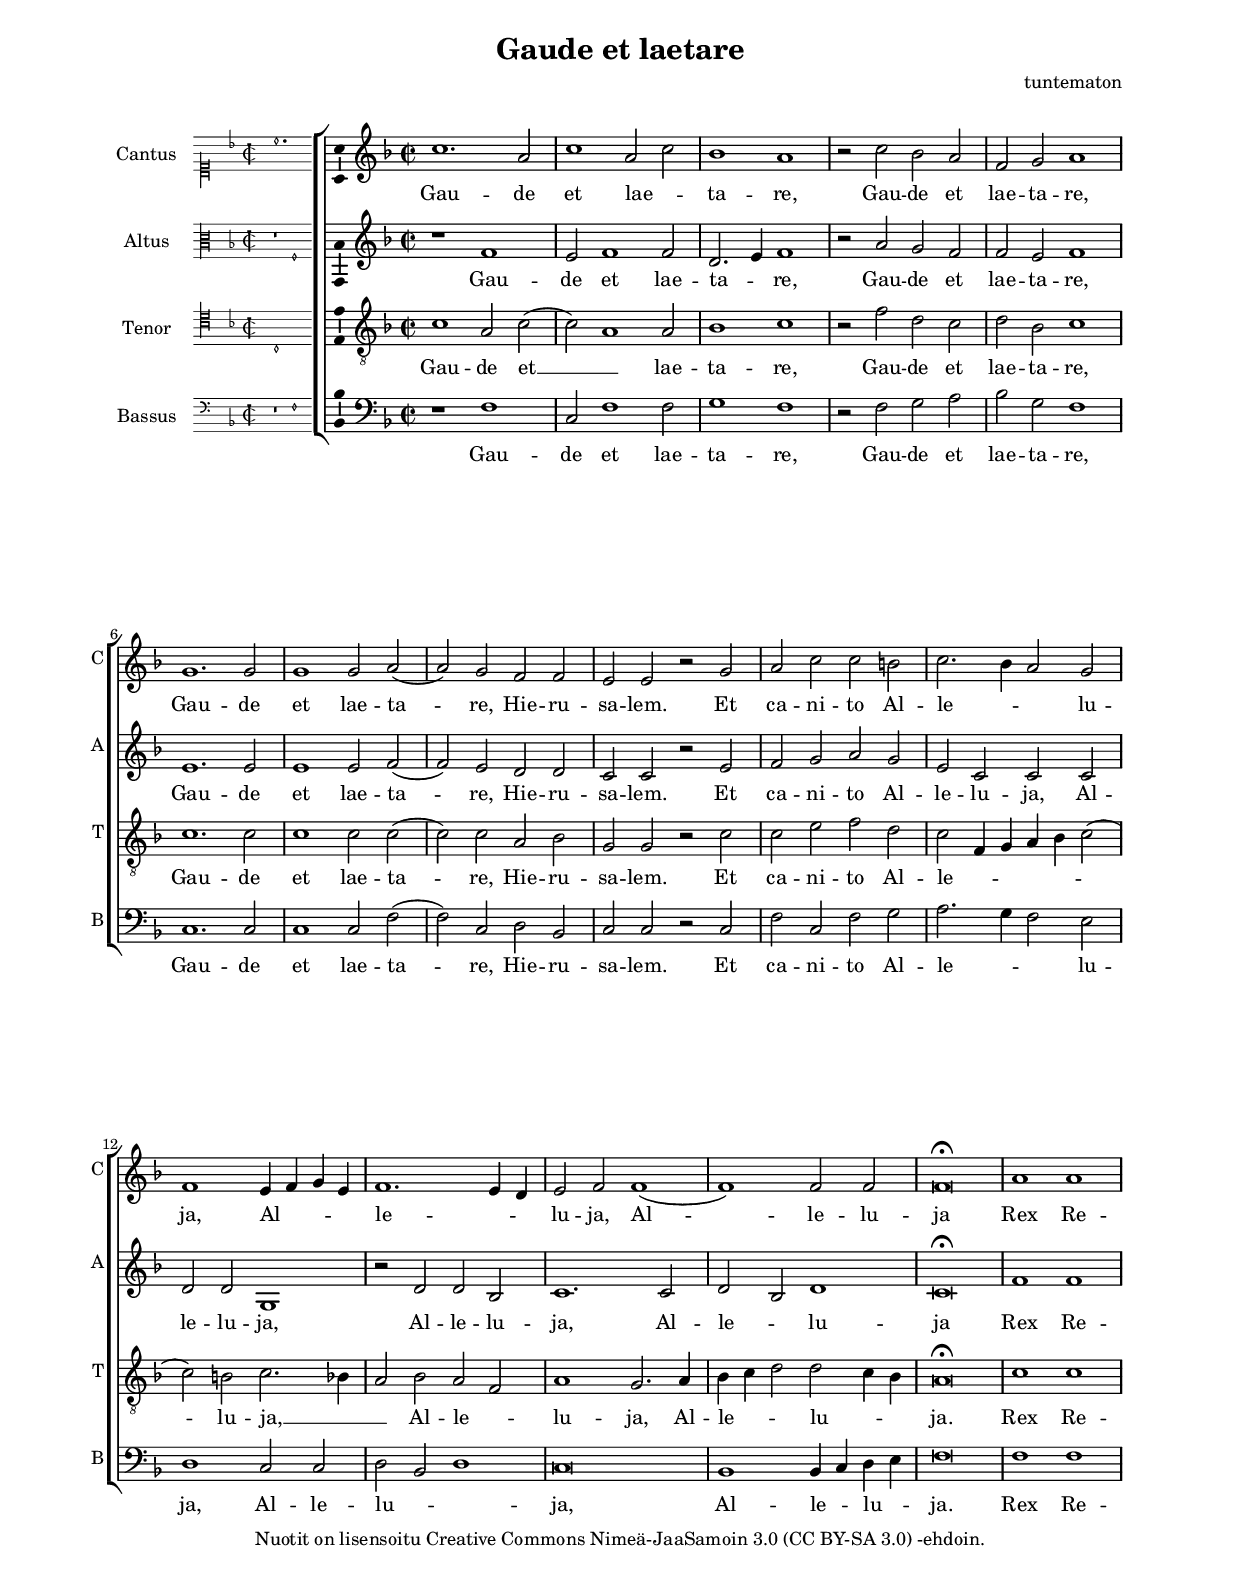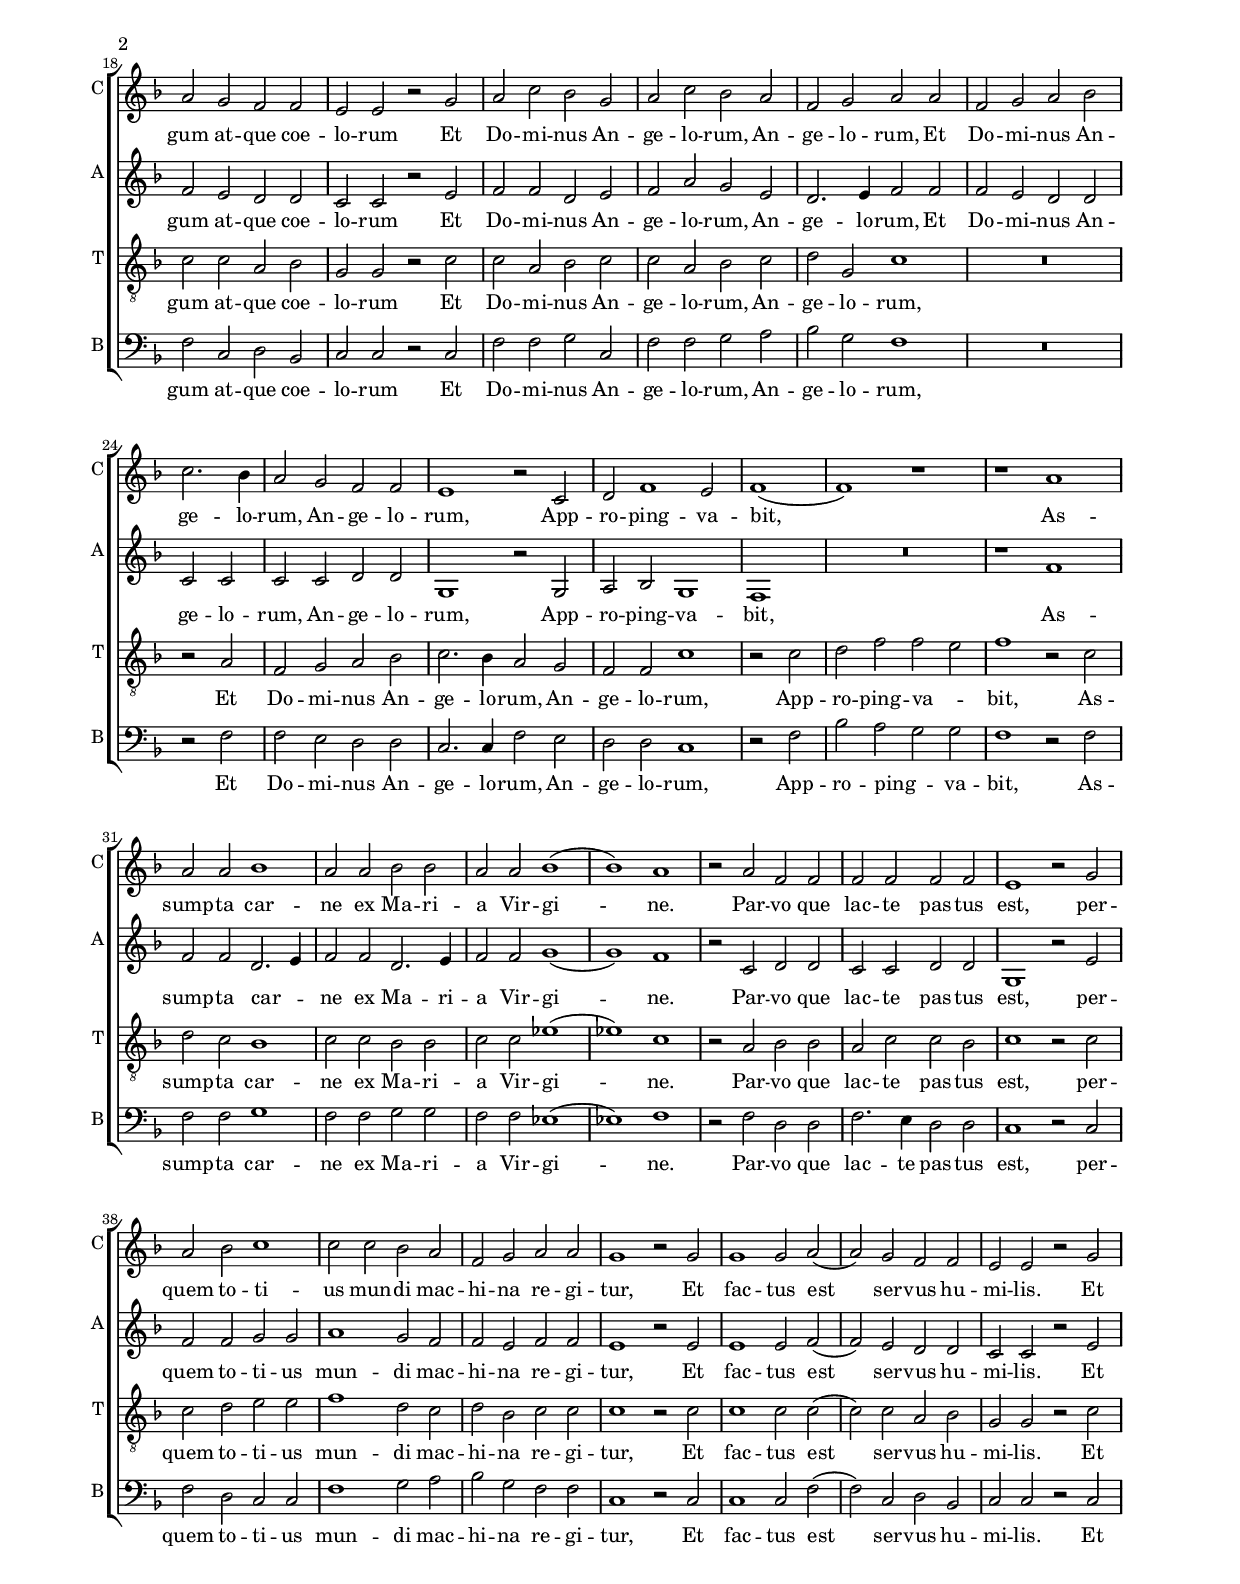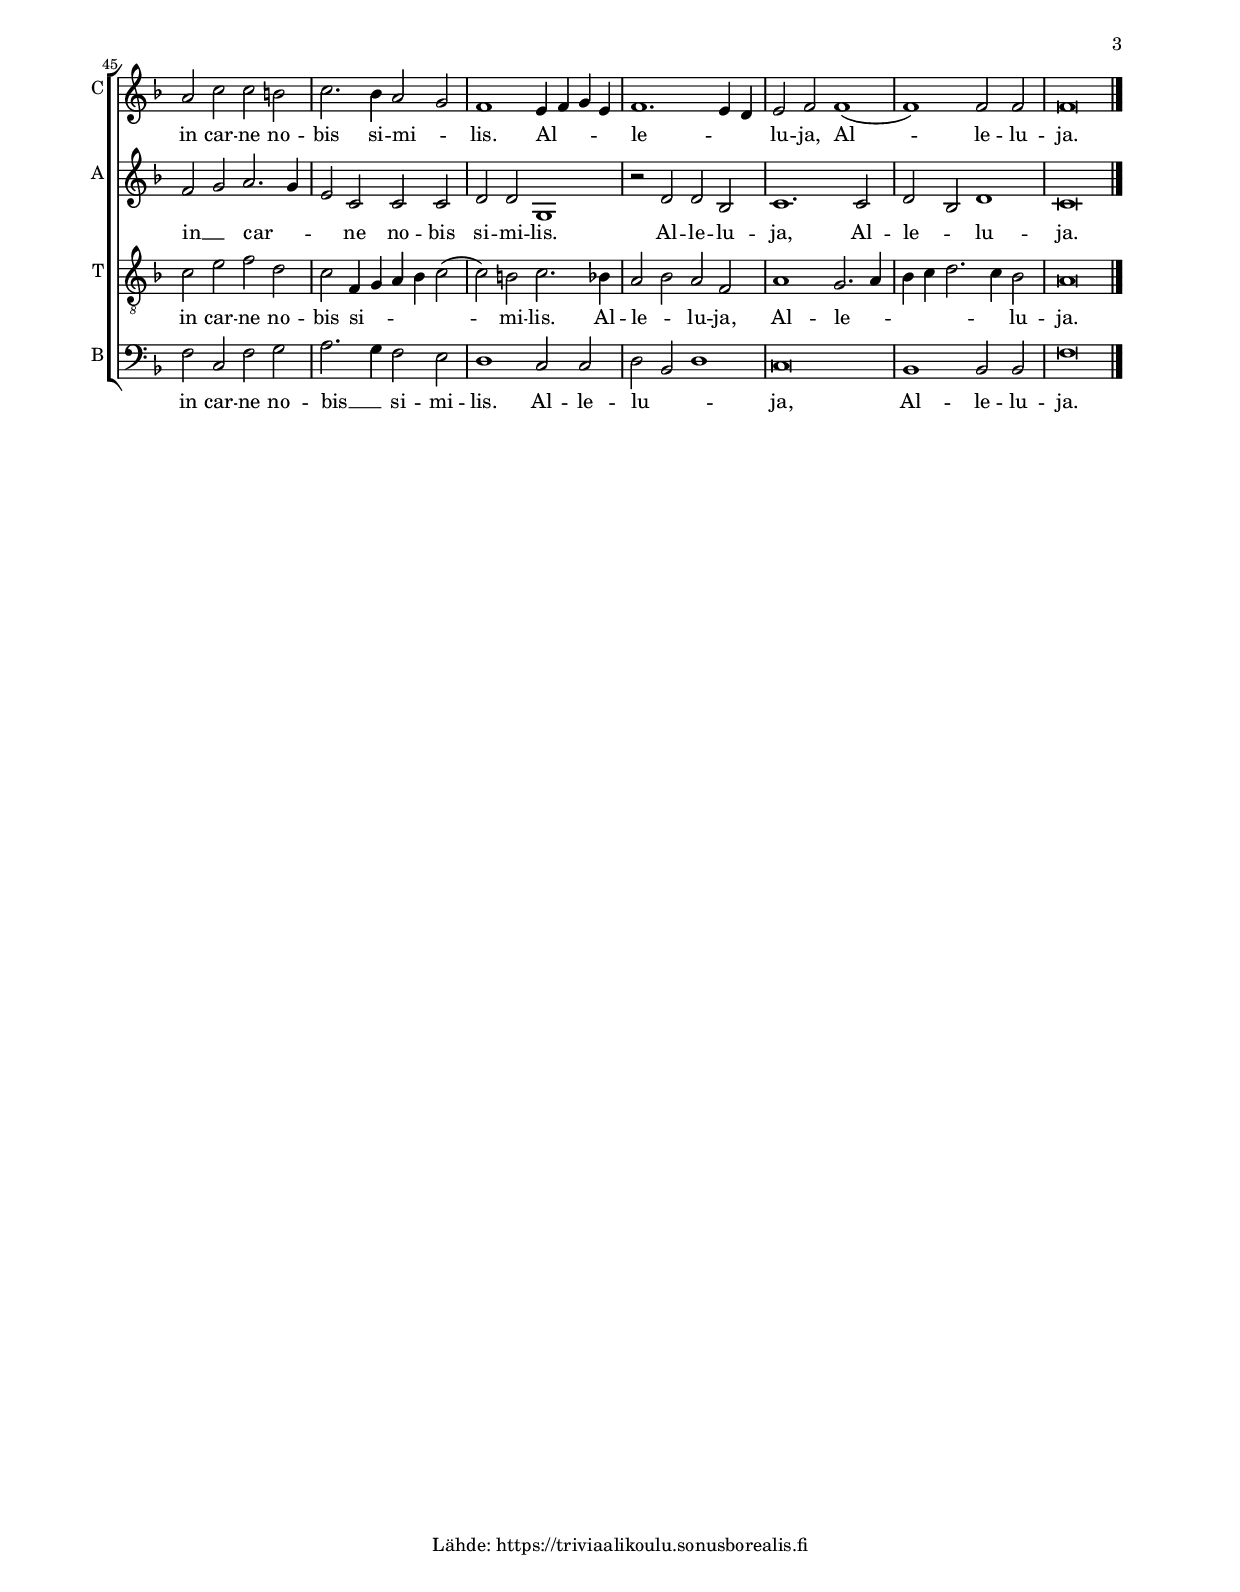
\version "2.19.80"
\include "suomi.ly"

\include "../paper-margins.ily"

#(set-global-staff-size 16)

global = {
%  \numericTimeSignature
  \time 2/2
%	\set Timing.measureLength = #(ly:make-moment 4/2)
%  \autoBeamOff
  \key f \major
  \set Staff.midiInstrument = #"voice oohs"
}


SopranoMusic = \relative c'' {
	\set Staff.instrumentName = #"Cantus"
	\set Staff.shortInstrumentName = "C"

	\incipit { \clef "mensural-c1" \key f \major \time 2/2 c''1. }

  \set Timing.measureLength = #(ly:make-moment 4/2)
	c1. a2 | c1 a2 c | b1 a | r2 c b a | f g a1 |
  g1. g2 | g1 g2 a( | a) g f f | e e r g | a c c h |
  c2. b4 a2 g | f1 e4 f g e | f1. e4 d | e2 f f1( | f) f2 f2 | f\breve\fermata |
% 2
  a1 a | a2 g f f | e e r g | a c b g |
  a c b a | f g a a | f g a b |
  \set Timing.measureLength = #(ly:make-moment 2/2)
  c2. b4 |
  \set Timing.measureLength = #(ly:make-moment 4/2)
  a2 g f f | e1 r2 c | d f1 e2 |
  \set Timing.measureLength = #(ly:make-moment 2/2)
  f1( |
  \set Timing.measureLength = #(ly:make-moment 4/2)
  f) r | r a | a2 a b1 | a2 a b b | a a b1( | b) a |
% 3
  r2 a f f | f f f f | e1 r2 g | a b c1 |
  c2 c b a | f g a a | g1 r2 g | g1 g2 a( | a) g f f | e e r g |
  a c c h | c2. b4 a2 g | f1  e4 f g e | f1. e4 d | e2 f f1( |
  f) f2 f | f\breve \bar "|."
}

stanzaOneLyrics = \lyricmode {
	Gau -- de et lae -- _ ta -- re, Gau -- de et lae -- ta -- re,
  Gau -- de et lae -- ta -- re, Hie -- ru -- sa -- lem.
  Et ca -- ni -- to Al -- le -- _ _ lu -- ja,
  Al -- _ _ _ le -- _ _  lu -- ja, Al -- le -- lu -- ja

  Rex Re -- gum at -- que coe -- lo -- rum
  Et Do -- mi -- nus An -- ge -- lo -- rum,
  An -- ge -- lo -- rum,
  Et Do -- mi -- nus An -- ge -- lo -- rum,
  An -- ge -- lo -- rum,
  App -- ro -- ping -- va -- bit,
  As -- sump -- ta car -- ne ex Ma -- ri -- a Vir -- gi -- ne.
  Par -- vo que lac -- te pas -- tus est,
  per -- quem to -- ti -- us mun -- di
  mac -- hi -- na re -- gi -- tur,

  Et fac -- tus est ser -- vus hu -- mi -- lis.
  Et in car -- ne no -- bis si -- mi -- _ lis.
  Al -- _ _ _ le -- _ _  lu -- ja,
  Al -- le -- lu -- ja.
}

stanzaOneLyricsAlto = \lyricmode {
	Gau -- de et lae -- ta -- re, Gau -- de et lae -- ta -- re,
  Gau -- de et lae -- ta -- re, Hie -- ru -- sa -- lem.
  Et ca -- ni -- to Al -- le -- lu -- ja, Al -- le -- lu -- ja,
  Al -- le -- lu -- ja, Al -- le -- _ lu -- ja

  Rex Re -- gum at -- que coe -- lo -- rum
  Et Do -- mi -- nus An -- ge -- lo -- rum,
  An -- ge -- lo -- rum,
  Et Do -- mi -- nus An -- ge -- lo -- rum,
  An -- ge -- lo -- rum,
  App -- ro -- ping -- va -- bit,

  As -- sump -- ta car -- _ ne ex Ma -- ri -- a Vir -- gi -- ne.
  Par -- vo que lac -- te pas -- tus est,
  per -- quem to -- ti -- us mun -- di
  mac -- hi -- na re -- gi -- tur,

  Et fac -- tus est ser -- vus hu -- mi -- lis.
  Et in __ _ car -- _ _ ne no -- bis si -- mi -- lis.
  Al -- le -- lu -- ja,
  Al -- le -- _ lu -- ja.
}

stanzaOneLyricsTenore = \lyricmode {
	Gau -- de et __ _ lae -- ta -- re, Gau -- de et lae -- ta -- re,
  Gau -- de et lae -- ta -- re, Hie -- ru -- sa -- lem.
  Et ca -- ni -- to Al -- le -- _ _ _ _ _ lu -- ja, __ _ _
  Al -- le -- _ lu -- ja,
  Al -- le -- _ _ lu -- _ _ ja.

  Rex Re -- gum at -- que coe -- lo -- rum
  Et Do -- mi -- nus An -- ge -- lo -- rum,
  An -- ge -- lo -- rum,
  Et Do -- mi -- nus An -- ge -- lo -- rum,
  An -- ge -- lo -- rum,
  App -- ro -- ping -- va -- _ bit,

  As -- sump -- ta car -- ne ex Ma -- ri -- a Vir -- gi -- ne.
  Par -- vo que lac -- te pas -- tus est,
  per -- quem to -- ti -- us mun -- di
  mac -- hi -- na re -- gi -- tur,

  Et fac -- tus est ser -- vus hu -- mi -- lis.
  Et in car -- ne no -- bis si -- _ _ _ _ mi -- lis.
  Al -- le -- _ lu -- ja,
  Al -- le -- _ _ _ _ _ lu -- ja.
}

stanzaOneLyricsBass = \lyricmode {
	Gau -- de et lae -- ta -- re, Gau -- de et lae -- ta -- re,
  Gau -- de et lae -- ta -- re, Hie -- ru -- sa -- lem.
  Et ca -- ni -- to Al -- le -- _ _ lu -- ja,
  Al -- le -- lu -- _ _ ja,
  Al -- le -- _ lu -- _ ja.

  Rex Re -- gum at -- que coe -- lo -- rum
  Et Do -- mi -- nus An -- ge -- lo -- rum,
  An -- ge -- lo -- rum,
  Et Do -- mi -- nus An -- ge -- lo -- rum,
  An -- ge -- lo -- rum,
  App -- ro -- ping -- _ va -- bit,

  As -- sump -- ta car -- ne ex Ma -- ri -- a Vir -- gi -- ne.
  Par -- vo que lac -- te pas -- tus est,
  per -- quem to -- ti -- us mun -- di
  mac -- hi -- na re -- gi -- tur,

  Et fac -- tus est ser -- vus hu -- mi -- lis.
  Et in car -- ne no -- bis __ _ si -- mi -- lis.
  Al -- le -- lu -- _ _ ja,
  Al -- le -- lu -- ja.
}

AltoMusic = \relative c' {
	\set Staff.instrumentName = #"Altus"
	\set Staff.shortInstrumentName = "A"

	\incipit { \clef "mensural-c3" \key f \major \time 2/2 r1 f }

  \set Timing.measureLength = #(ly:make-moment 4/2)
	r1 f | e2 f1 f2 | \omit Slur d2.( e4) f1 |
  r2 a g f | f e f1 |
  \undo \omit Slur
  e1. e2 | e1 e2 f( | f) e d d | c c r e | f g a g |
  e c c c | d d g,1 | r2 d' d b | c1. c2 |
  \undo \omit Slur d b d1 | c\breve\fermata |
% 2
  f1 f | f2 e d d | c c r e | f f d e |
  f a g e | d2. e4 f2 f | f e d d |
  \set Timing.measureLength = #(ly:make-moment 2/2)
  c c |
  \set Timing.measureLength = #(ly:make-moment 4/2)
  c c d d | g,1 r2 g | a b g1 |
  \set Timing.measureLength = #(ly:make-moment 2/2)
  f |
  \set Timing.measureLength = #(ly:make-moment 4/2)
  R\breve | r1 f' | f2 f d2. e4 | f2 f d2. e4 | f2 f g1( | g) f |
% 3
  r2 c d d | c c d d | g,1 r2 e'2 | f f g g |
  a1 g2 f | f e f f | e1 r2 e | e1 e2 f( | f) e d d | c c r e |
  f g a2. g4 | e2 c c c | d d g,1 | r2 d' d b c1. c2 |
  d b d1 | c\breve \bar "|."
}

TenoreMusic = \relative c' {
	\set Staff.instrumentName = #"Tenor"
	\set Staff.shortInstrumentName = "T"

	\incipit { \clef "mensural-c4" \key f \major \time 2/2 c1 }

	\clef "treble_8"
  \set Timing.measureLength = #(ly:make-moment 4/2)
	c1 a2 c( | c) a1 a2 | b1 c | r2 f d c | d b c1 |
  c1. c2 | c1 c2 c( | c) c a b | g g r c | c e f d |
  c f,4 g a b c2( | c) h c2. b4 | a2 b a f | a1 g2. a4 |
  b c d2 d c4 b | a\breve\fermata |
% 2
  c1 c | c2 c a b | g g r c | c a b c |
  c a b c | d g, c1 | R\breve |
  \set Timing.measureLength = #(ly:make-moment 2/2)
  r2 a |
  \set Timing.measureLength = #(ly:make-moment 4/2)
  f g a b | c2. b4 a2 g | f f c'1 |
  \set Timing.measureLength = #(ly:make-moment 2/2)
  r2 c |
  \set Timing.measureLength = #(ly:make-moment 4/2)
  d f f e | f1 r2 c | d c b1 | c2 c b b | c c es1( | es) c |
% 3
  r2 a b b | a c c b | c1 r2 c | c d e e |
  f1 d2 c | d b c c | c1 r2 c | c1 c2 c( | c) c a b | g g r c |
  c e f d | c f,4 g a b c2( | c) h c2. b4 | a2 b a f |
  a1 g2. a4 | b c d2. c4 b2 | a\breve \bar "|."
}

BassMusic = \relative c {
	\set Staff.instrumentName = #"Bassus"
	\set Staff.shortInstrumentName = "B"

	\incipit { \clef "mensural-f" \key f \major \time 2/2 r1 f }

	\clef bass
  \set Timing.measureLength = #(ly:make-moment 4/2)
	r1 f | c2 f1 f2 | g1 f | r2 f g a | b g f1 |
  c1. c2 | c1 c2 f( | f) c d b | c c r c | f c f g |
  a2. g4 f2 e | d1 c2 c | d b d1 | c\breve | b1 b4 c d e | f\breve |
% 2
  f1 f | f2 c d b | c c r c | f f g c, | f f g a | b g f1 | R\breve |
  \set Timing.measureLength = #(ly:make-moment 2/2)
  r2 f |
  \set Timing.measureLength = #(ly:make-moment 4/2)
  f e d d | c2. c4 f2 e | d d c1 |
  \set Timing.measureLength = #(ly:make-moment 2/2)
  r2 f |
  \set Timing.measureLength = #(ly:make-moment 4/2)
  b a g g | f1 r2 f | f f g1 | f2 f g g | f f es1( | es) f |
% 3
  r2 f d d | f2. e4 d2 d | c1 r2 c | f d c c |
  f1 g2 a | b g f f | c1 r2 c | c1 c2 f( | f) c d b | c c r c |
  f c f g | a2. g4 f2 e | d1 c2 c | d b d1 | c\breve |
  b1 b2 b | f'\breve \bar "|."
}


\header {
  title = "Gaude et laetare"
%  subtitle = ""
  composer = "tuntematon"
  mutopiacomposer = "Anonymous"
%  instrument = "Voice (SATB)"
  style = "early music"
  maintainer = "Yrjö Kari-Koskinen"
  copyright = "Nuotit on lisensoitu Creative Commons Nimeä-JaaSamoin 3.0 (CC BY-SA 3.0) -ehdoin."
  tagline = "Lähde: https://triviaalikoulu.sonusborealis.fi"
}

\score {
  \new ChoirStaff <<
    \new Staff <<
      \new Voice = "Soprano" {
		    \global
        \SopranoMusic
      }
     \new Lyrics \lyricsto "Soprano" {
       \stanzaOneLyrics
     }
    >>
    \new Staff <<
      \new Voice = "Alto" {
        \global
        \AltoMusic
      }
     \new Lyrics \lyricsto "Alto" {
       \stanzaOneLyricsAlto
     }
    >>
    \new Staff <<
      \new Voice = "Tenore" {
        \global
        \TenoreMusic
      }
      \new Lyrics \lyricsto "Tenore" {
       \stanzaOneLyricsTenore
      }
    >>
    \new Staff <<
      \new Voice = "Bass" {
        \global
        \BassMusic
      }
      \new Lyrics \lyricsto "Bass" {
       \stanzaOneLyricsBass
      }
    >>
  >>
  \layout {
    \context {
      \Voice
      \consists "Ambitus_engraver"
    }
    indent = 3.5\cm
    incipit-width = 2\cm
    \context {
     \Staff \RemoveEmptyStaves
   }
    \context {
     \Score
     \override VerticalAxisGroup.remove-first = ##t
    }
  }
}
